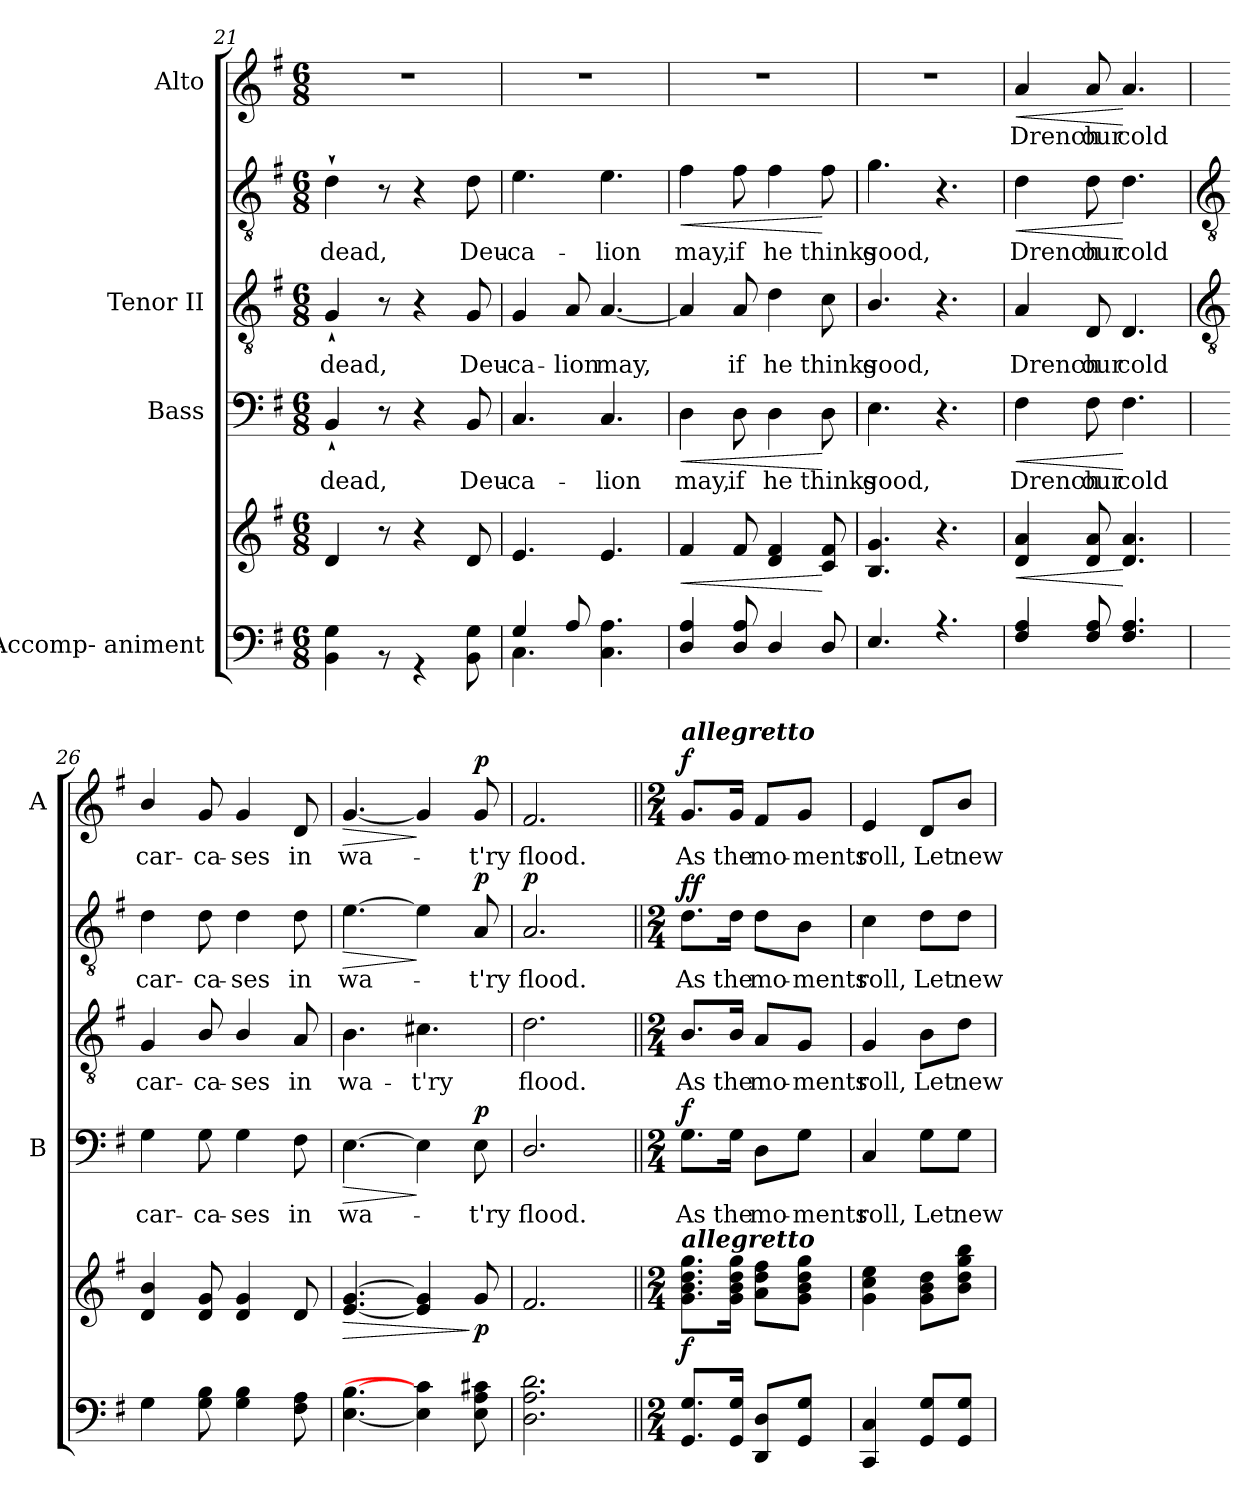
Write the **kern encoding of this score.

**kern	**kern	**dynam	**kern	**text	**dynam	**kern	**text	**kern	**text	**dynam	**kern	**text	**dynam
*part4	*part4	*part4	*part3	*part3	*part3	*part2	*part2	*part2	*part2	*part2	*part1	*part1	*part1
*staff6	*staff5	*staff5/6	*staff4	*staff4	*staff4	*staff3	*staff3	*staff2	*staff2	*staff2/3	*staff1	*staff1	*staff1
*I"Accomp- animent	*	*	*I"Bass	*	*	*I"Tenor II	*	*	*	*	*I"Alto	*	*
*	*	*	*I'B	*	*	*	*	*	*	*	*I'A	*	*
!!LO:LB:g=z
*clefF4	*clefG2	*	*clefF4	*	*	*clefGv2	*	*clefGv2	*	*	*clefG2	*	*
*k[f#]	*k[f#]	*	*k[f#]	*	*	*k[f#]	*	*k[f#]	*	*	*k[f#]	*	*
*G:	*G:	*	*G:	*	*	*G:	*	*G:	*	*	*G:	*	*
*M6/8	*M6/8	*	*M6/8	*	*	*M6/8	*	*M6/8	*	*	*M6/8	*	*
=21	=21	=21	=21	=21	=21	=21	=21	=21	=21	=21	=21	=21	=21
!LO:N:vis=1	!	!	!	!LO:LY:b	!	!	!LO:LY:b	!	!LO:LY:b	!	!LO:N:vis=1	!	!
*^	*	*	*	*	*	*	*	*	*	*	*	*	*
2.ryy	4BB 4G	4d	.	4BB`	dead,	.	4G`	-dead,	4d`	dead,	.	2.r	.	.
.	8r	8r	.	8r	.	.	8r	.	8r	.	.	.	.	.
.	4r	4r	.	4r	.	.	4r	.	4r	.	.	.	.	.
!	!	!	!	!	!LO:LY:b	!	!	!LO:LY:b	!	!LO:LY:b	!	!	!	!
.	8BB 8G	8d	.	8BB	Deu-	.	8G	Deu-	8d	Deu-	.	.	.	.
=22	=22	=22	=22	=22	=22	=22	=22	=22	=22	=22	=22	=22	=22	=22
!	!	!	!	!	!LO:LY:b	!	!	!LO:LY:b	!	!LO:LY:b	!	!LO:N:vis=1	!	!
4G/	4.C\	4.e	.	4.C	-ca-	.	4G	ca-	4.e	-ca-	.	2.r	.	.
!	!	!	!	!	!	!	!	!LO:LY:b	!	!	!	!	!	!
8A/	.	.	.	.	.	.	8A	-lion	.	.	.	.	.	.
!	!	!	!	!	!LO:LY:b	!	!	!LO:LY:b	!	!LO:LY:b	!	!	!	!
4.ryy	4.C 4.A	4.e	.	4.C	-lion	.	[4.A	may,	4.e	-lion	.	.	.	.
=23	=23	=23	=23	=23	=23	=23	=23	=23	=23	=23	=23	=23	=23	=23
!	!LO:N:vis=1	!	!LO:HP:b	!	!LO:LY:b	!LO:HP:b	!	!	!	!LO:LY:b	!LO:HP:b	!LO:N:vis=1	!	!
4D 4A	2.ryy	4f#	<	4D	may,	<	4A]	.	4f#	may,	<	2.r	.	.
!	!	!	!	!	!LO:LY:b	!	!	!LO:LY:b	!	!LO:LY:b	!	!	!	!
8D 8A	.	8f#	.	8D	if	.	8A	if	8f#	if	.	.	.	.
!	!	!	!	!	!LO:LY:b	!	!	!LO:LY:b	!	!LO:LY:b	!	!	!	!
4D	.	4d 4f#	.	4D	he	.	4d	he	4f#	he	.	.	.	.
!	!	!	!	!	!LO:LY:b	!	!	!LO:LY:b	!	!LO:LY:b	!	!	!	!
8D	.	8c 8f#	[	8D	thinks	[	8c	thinks	8f#	thinks	[	.	.	.
=24	=24	=24	=24	=24	=24	=24	=24	=24	=24	=24	=24	=24	=24	=24
!	!LO:N:vis=1	!	!	!	!LO:LY:b	!	!	!LO:LY:b	!	!LO:LY:b	!	!LO:N:vis=1	!	!
4.E	2.ryy	4.B 4.g	.	4.E	good,	.	4.B/	good,	4.g	good,	.	2.r	.	.
4.r	.	4.r	.	4.r	.	.	4.r	.	4.r	.	.	.	.	.
=25	=25	=25	=25	=25	=25	=25	=25	=25	=25	=25	=25	=25	=25	=25
!	!LO:N:vis=1	!	!LO:HP:b	!	!LO:LY:b	!LO:HP:b	!	!LO:LY:b	!	!LO:LY:b	!LO:HP:b	!	!LO:LY:b	!LO:HP:b
4F# 4A	2.ryy	4d 4a	<	4F#	Drench	<	4A	Drench	4d	Drench	<	4a	Drench	<
!	!	!	!	!	!LO:LY:b	!	!	!LO:LY:b	!	!LO:LY:b	!	!	!LO:LY:b	!
8F# 8A	.	8d 8a	.	8F#	our	.	8D	our	8d	our	.	8a	our	.
!	!	!	!	!	!LO:LY:b	!	!	!LO:LY:b	!	!LO:LY:b	!	!	!LO:LY:b	!
4.F# 4.A	.	4.d 4.a	[	4.F#	cold	[	4.D	cold	4.d	cold	[	4.a	cold	[
*v	*v	*	*	*	*	*	*	*	*	*	*	*	*	*
!!LO:LB:g=z
=26	=26	=26	=26	=26	=26	=26	=26	=26	=26	=26	=26	=26	=26
*	*	*	*	*	*	*clefGv2	*	*clefGv2	*	*	*	*	*
!	!	!	!	!LO:LY:b	!	!	!LO:LY:b	!	!LO:LY:b	!	!	!LO:LY:b	!
4G	4d 4b	.	4G	car-	.	4G	car-	4d	car-	.	4b/	car-	.
!	!	!	!	!LO:LY:b	!	!	!LO:LY:b	!	!LO:LY:b	!	!	!LO:LY:b	!
8G 8B	8d 8g	.	8G	-ca-	.	8B/	-ca-	8d	-ca-	.	8g	-ca-	.
!	!	!	!	!LO:LY:b	!	!	!LO:LY:b	!	!LO:LY:b	!	!	!LO:LY:b	!
4G 4B	4d 4g	.	4G	-ses	.	4B/	-ses	4d	-ses	.	4g	-ses	.
!	!	!	!	!LO:LY:b	!	!	!LO:LY:b	!	!LO:LY:b	!	!	!LO:LY:b	!
8F# 8A	8d	.	8F#	in	.	8A	in	8d	in	.	8d	in	.
=27	=27	=27	=27	=27	=27	=27	=27	=27	=27	=27	=27	=27	=27
!	!	!LO:HP:b	!	!LO:LY:b	!LO:HP:b	!	!LO:LY:b	!	!LO:LY:b	!LO:HP:b	!	!LO:LY:b	!LO:HP:b
[4.E [4.B	[4.e [4.g	>	[4.E	wa-	>	4.B	wa-	[4.e	wa-	>	[4.g	wa-	>
!	!	!	!	!	!	!	!LO:LY:b	!	!	!	!	!	!
4E] 4c#]	4e] 4g]	.	4E]	.	]	4.c#X	-t'ry	4e]	.	]	4g]	.	]
!	!	!LO:DY:n=1:b	!	!LO:LY:b	!LO:DY:b	!	!	!	!LO:LY:b	!LO:DY:b	!	!LO:LY:b	!LO:DY:b
8E 8A 8c#	8g	] p	8E	t'ry	p	.	.	8A	t'ry	p	8g	t'ry	p
=28	=28	=28	=28	=28	=28	=28	=28	=28	=28	=28	=28	=28	=28
!	!	!	!	!LO:LY:b	!	!	!LO:LY:b	!	!LO:LY:b	!LO:DY:b=2	!	!LO:LY:b	!
2.D 2.A 2.d	2.f#	.	2.D/	flood.	.	2.d	flood.	2.A	flood.	p	2.f#	flood.	.
=29||	=29||	=29||	=29||	=29||	=29||	=29||	=29||	=29||	=29||	=29||	=29||	=29||	=29||
*M2/4	*M2/4	*	*M2/4	*	*	*M2/4	*	*M2/4	*	*	*M2/4	*	*
!	!	!	!	!	!	!	!	!	!	!	!LO:TX:a:Bi:t=allegretto	!	!
!	!LO:TX:a:Bi:t=allegretto	!	!	!	!	!	!	!	!	!	!	!	!
!	!	!LO:DY:b	!	!LO:LY:b	!LO:DY:b	!	!LO:LY:b	!	!LO:LY:b	!LO:DY:b=2	!	!LO:LY:b	!
!	!	!	!	!	!	!	!	!	!	!LO:DY:n=1:b	!	!	!LO:DY:b
8.GG 8.GL	8.g 8.b 8.dd 8.ggL	f	8.G\L	As	f	8.B/L	As	8.d\L	As	f f	8.g/L	As	f
!	!	!	!	!LO:LY:b	!	!	!LO:LY:b	!	!LO:LY:b	!	!	!LO:LY:b	!
16GG 16GJ	16g 16b 16dd 16ggJ	.	16G\Jk	the	.	16B/Jk	the	16d\Jk	the	.	16g/Jk	the	.
!	!	!	!	!LO:LY:b	!	!	!LO:LY:b	!	!LO:LY:b	!	!	!LO:LY:b	!
8DD 8DL	8a 8dd 8ff#L	.	8D\L	mo-	.	8A/L	mo-	8d\L	mo-	.	8f#/L	mo-	.
!	!	!	!	!LO:LY:b	!	!	!LO:LY:b	!	!LO:LY:b	!	!	!LO:LY:b	!
8GG 8GJ	8g 8b 8dd 8ggJ	.	8G\J	-ments	.	8G/J	-ments	8B\J	-ments	.	8g/J	-ments	.
=30	=30	=30	=30	=30	=30	=30	=30	=30	=30	=30	=30	=30	=30
!	!	!	!	!LO:LY:b	!	!	!LO:LY:b	!	!LO:LY:b	!	!	!LO:LY:b	!
4CC 4C	4g 4cc 4ee	.	4C	roll,	.	4G	roll,	4c	roll,	.	4e	roll,	.
!	!	!	!	!LO:LY:b	!	!	!LO:LY:b	!	!LO:LY:b	!	!	!LO:LY:b	!
8GG 8GL	8g 8b 8ddL	.	8G\L	Let	.	8B\L	Let	8d\L	Let	.	8d/L	Let	.
!	!	!	!	!LO:LY:b	!	!	!LO:LY:b	!	!LO:LY:b	!	!	!LO:LY:b	!
8GG 8GJ	8b 8dd 8gg 8bbJ	.	8G\J	new	.	8d\J	new	8d\J	new	.	8b/J	new	.
=	=	=	=	=	=	=	=	=	=	=	=	=	=
*-	*-	*-	*-	*-	*-	*-	*-	*-	*-	*-	*-	*-	*-
